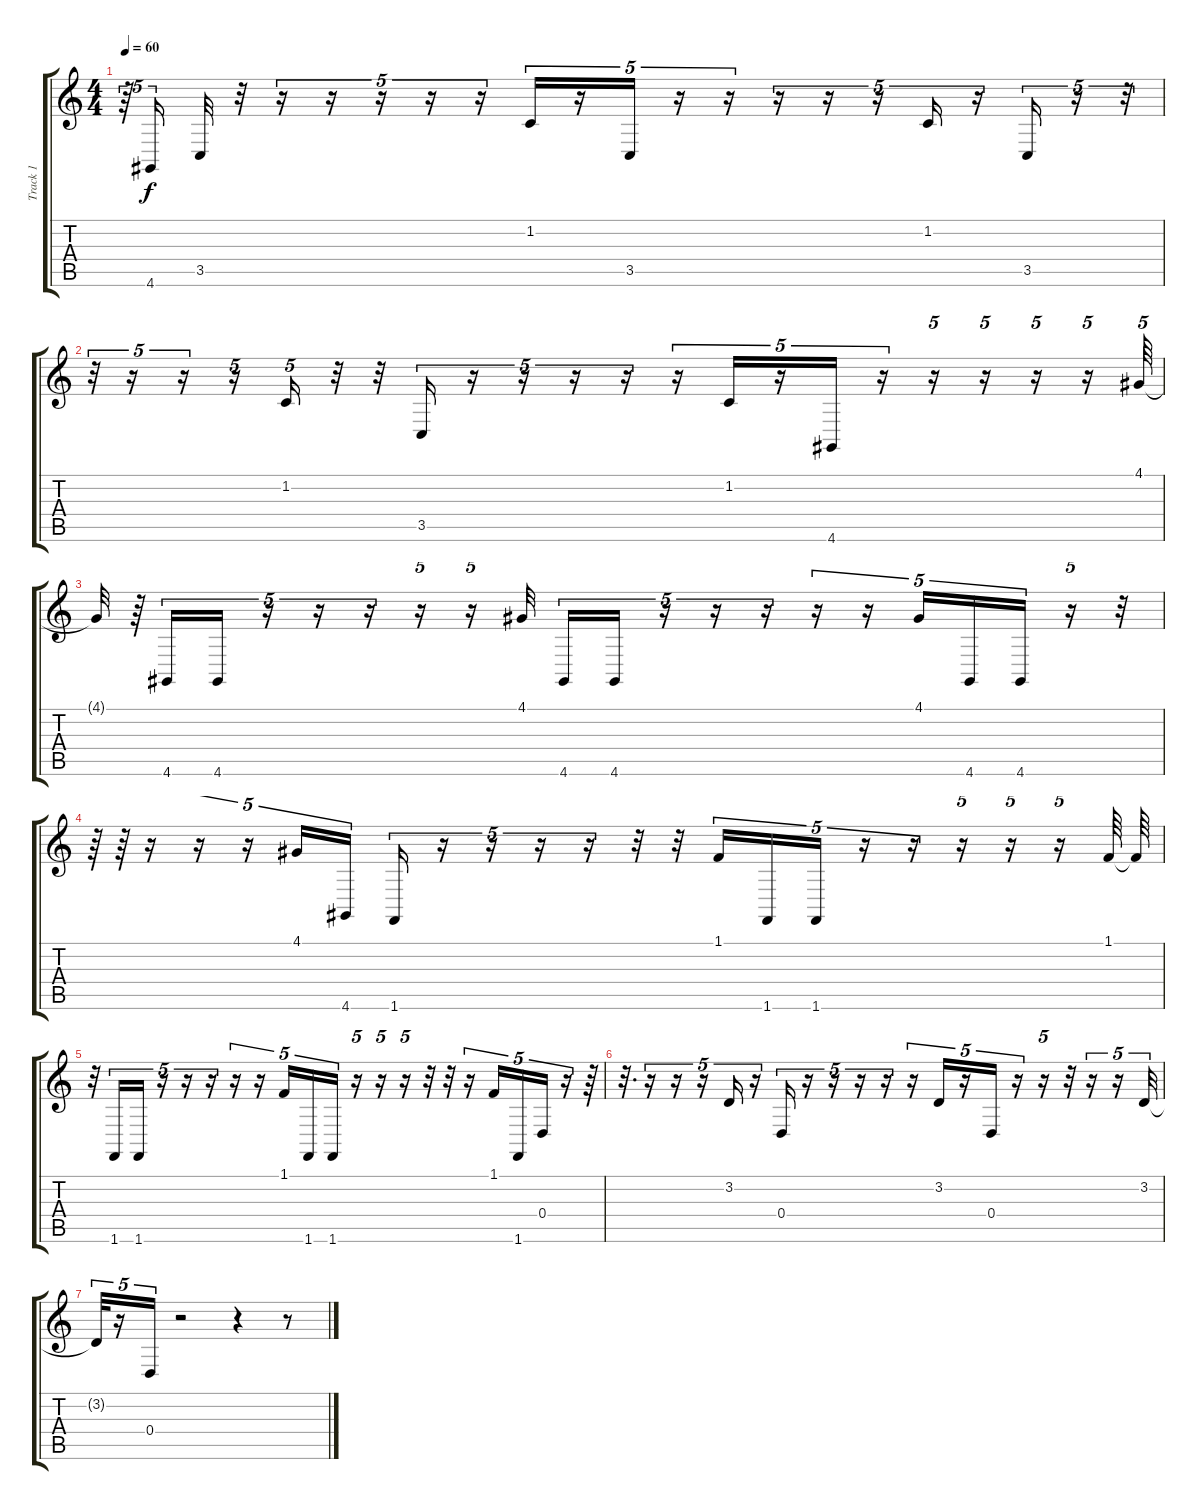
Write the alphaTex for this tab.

\track ("Track 1" "Track 1") {instrument pizzicatostrings}
\staff {score tabs}
\tuning (E4 B3 G3 D3 A2 E2) {hide}
\ts (4 4)
\tempo 60
\clef g2
\ks c
r.64{tu (5 4) dy f} 4.6.16{tu (5 4) volume 14 balance 8} 3.5.32 r.32 r.16{tu (5 4) volume 12 balance 8} r.16{tu (5 4)} r.16{tu (5 4) volume 12 balance 8} r.16{tu (5 4)} r.16{tu (5 4) volume 12 balance 8} 1.2.16{tu (5 4)} r.16{tu (5 4) volume 14 balance 8} 3.5.16{tu (5 4)} r.16{tu (5 4) volume 12 balance 8} r.16{tu (5 4)} r.16{tu (5 4) volume 12 balance 8} r.16{tu (5 4)} r.16{tu (5 4) volume 12 balance 8} 1.2.16{tu (5 4)} r.16{tu (5 4) volume 14 balance 8} 3.5.16{tu (5 4)} r.16{tu (5 4) volume 12 balance 8} r.32{tu (5 4)} |
r.32{tu (5 4)} r.16{tu (5 4) volume 12 balance 8} r.16{tu (5 4)} r.16{tu (5 4) volume 12 balance 8} 1.2.16{tu (5 4)} r.32{volume 14 balance 8} r.32 3.5.16{tu (5 4)} r.16{tu (5 4) volume 12 balance 8} r.16{tu (5 4)} r.16{tu (5 4) volume 12 balance 8} r.16{tu (5 4)} r.16{tu (5 4) volume 12 balance 8} 1.2.16{tu (5 4)} r.16{tu (5 4) volume 14 balance 8} 4.6.16{tu (5 4)} r.16{tu (5 4) volume 12 balance 8} r.16{tu (5 4)} r.16{tu (5 4) volume 12 balance 8} r.16{tu (5 4)} r.16{tu (5 4) volume 12 balance 8} 4.1.64{tu (5 4)} |
4.1{t}.32 r.64 4.6.16{tu (5 4) volume 14 balance 8} 4.6.16{tu (5 4)} r.16{tu (5 4) volume 12 balance 8} r.16{tu (5 4)} r.16{tu (5 4) volume 12 balance 8} r.16{tu (5 4)} r.16{tu (5 4) volume 12 balance 8} 4.1.32{beam splitsecondary} 4.6.16{tu (5 4) volume 14 balance 8} 4.6.16{tu (5 4)} r.16{tu (5 4) volume 12 balance 8} r.16{tu (5 4)} r.16{tu (5 4) volume 12 balance 8} r.16{tu (5 4)} r.16{tu (5 4) volume 12 balance 8} 4.1.16{tu (5 4)} 4.6.16{tu (5 4) volume 14 balance 8} 4.6.16{tu (5 4)} r.16{tu (5 4) volume 12 balance 8} r.32 |
r.64 r.64 r.16{tu (5 4) volume 12 balance 8} r.16{tu (5 4)} r.16{tu (5 4) volume 12 balance 8} 4.1.16{tu (5 4)} 4.6.16{tu (5 4) volume 14 balance 8} 1.6.16{tu (5 4)} r.16{tu (5 4) volume 12 balance 8} r.16{tu (5 4)} r.16{tu (5 4) volume 12 balance 8} r.16{tu (5 4)} r.32{volume 12 balance 8} r.32 1.1.16{tu (5 4)} 1.6.16{tu (5 4) volume 14 balance 8} 1.6.16{tu (5 4)} r.16{tu (5 4) volume 12 balance 8} r.16{tu (5 4)} r.16{tu (5 4) volume 12 balance 8} r.16{tu (5 4)} r.16{tu (5 4) volume 12 balance 8} 1.1.64 1.1{t}.64 |
r.32 1.6.16{tu (5 4) volume 14 balance 8} 1.6.16{tu (5 4)} r.16{tu (5 4) volume 12 balance 8} r.16{tu (5 4)} r.16{tu (5 4) volume 12 balance 8} r.16{tu (5 4)} r.16{tu (5 4) volume 12 balance 8} 1.1.16{tu (5 4)} 1.6.16{tu (5 4) volume 14 balance 8} 1.6.16{tu (5 4)} r.16{tu (5 4) volume 12 balance 8} r.16{tu (5 4)} r.16{tu (5 4) volume 12 balance 8} r.32 r.32 r.16{tu (5 4) volume 12 balance 8} 1.1.16{tu (5 4)} 1.6.16{tu (5 4) volume 14 balance 8} 0.4.16{tu (5 4)} r.16{tu (5 4) volume 12 balance 8} r.64 |
r.32{d} r.16{tu (5 4) volume 12 balance 8} r.16{tu (5 4)} r.16{tu (5 4) volume 12 balance 8} 3.2.16{tu (5 4)} r.16{tu (5 4) volume 14 balance 8} 0.4.16{tu (5 4)} r.16{tu (5 4) volume 12 balance 8} r.16{tu (5 4)} r.16{tu (5 4) volume 12 balance 8} r.16{tu (5 4)} r.16{tu (5 4) volume 12 balance 8} 3.2.16{tu (5 4)} r.16{tu (5 4) volume 14 balance 8} 0.4.16{tu (5 4)} r.16{tu (5 4) volume 12 balance 8} r.16{tu (5 4)} r.32{volume 12 balance 8} r.16{tu (5 4)} r.16{tu (5 4) volume 12 balance 8} 3.2.32{tu (5 4)} |
3.2{t}.32{tu (5 4)} r.16{tu (5 4) volume 14 balance 8} 0.4.16{tu (5 4)} r.2 r.4 r.8
